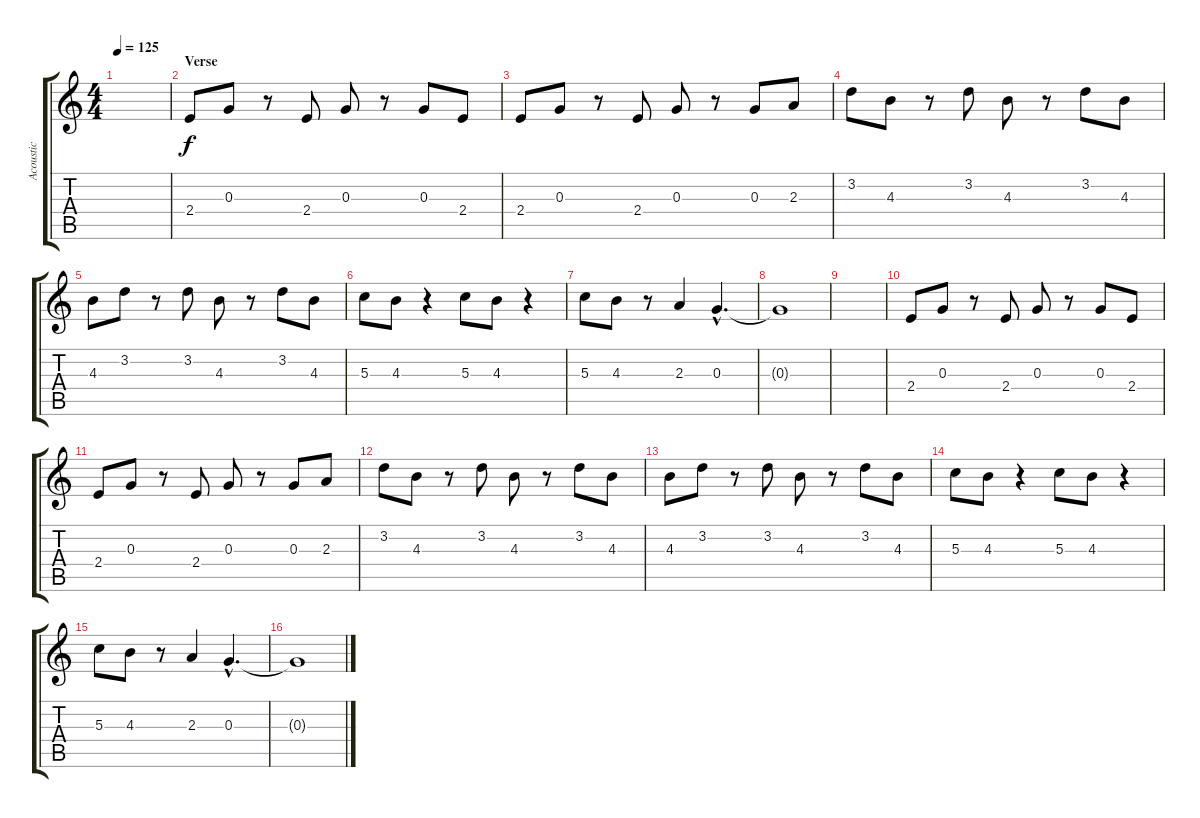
\track ("Acoustic" "Acoustic") {instrument acousticguitarnylon}
\staff {score tabs}
\tuning (E4 B3 G3 D3 A2 E2) {hide}
\ts (4 4)
\tempo 125
\clef g2
\ks c
|
\section ("" "Verse")
2.4.8 0.3.8 r.8 2.4.8 0.3.8 r.8 0.3.8 2.4.8 |
2.4.8 0.3.8 r.8 2.4.8 0.3.8 r.8 0.3.8 2.3.8 |
3.2.8 4.3.8 r.8 3.2.8 4.3.8 r.8 3.2.8 4.3.8 |
4.3.8 3.2.8 r.8 3.2.8 4.3.8 r.8 3.2.8 4.3.8 |
5.3.8 4.3.8 r.4 5.3.8 4.3.8 r.4 |
5.3.8 4.3.8 r.8 2.3.4 0.3{hac}.4{d} |
0.3{t}.1 |
|
2.4.8 0.3.8 r.8 2.4.8 0.3.8 r.8 0.3.8 2.4.8 |
2.4.8 0.3.8 r.8 2.4.8 0.3.8 r.8 0.3.8 2.3.8 |
3.2.8 4.3.8 r.8 3.2.8 4.3.8 r.8 3.2.8 4.3.8 |
4.3.8 3.2.8 r.8 3.2.8 4.3.8 r.8 3.2.8 4.3.8 |
5.3.8 4.3.8 r.4 5.3.8 4.3.8 r.4 |
5.3.8 4.3.8 r.8 2.3.4 0.3{hac}.4{d} |
0.3{t}.1
